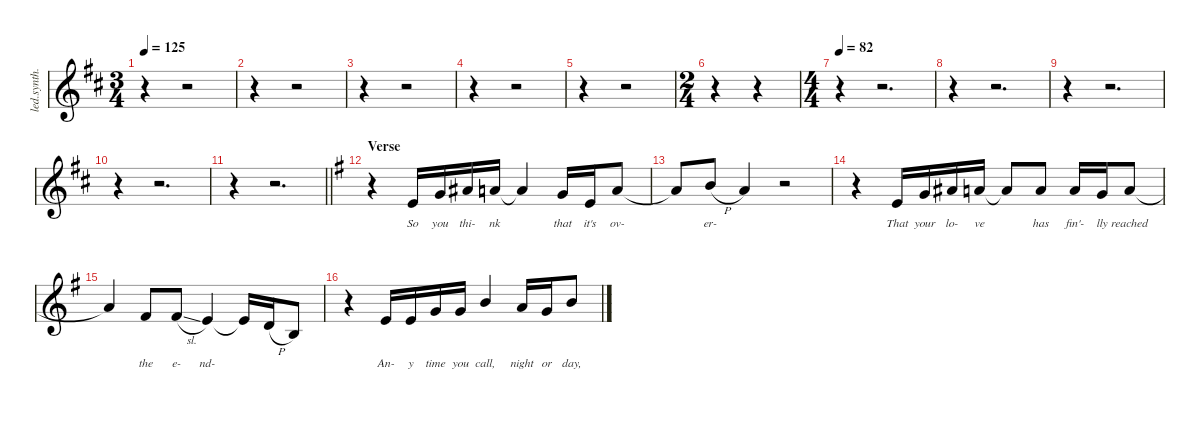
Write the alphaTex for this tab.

\defaultSystemsLayout 4
\hideDynamics
\bracketExtendMode nobrackets
\track ("Vocal" "led.synth.") {instrument lead2sawtooth}
\staff {score}
\tuning (E4 B3 G3 D3 A2 E2)
\ts (3 4)
\tempo 125
\clef g2
\ks d
r.4{dy f beam Down} r.2{beam Down} |
r.4{beam Down} r.2{beam Down} |
r.4{beam Down} r.2{beam Down} |
r.4{beam Down} r.2{beam Down} |
r.4{beam Down} r.2{beam Down} |
\ts (2 4)
\beaming (8 2 2)
r.4{beam Down} r.4{beam Down} |
\ts (4 4)
\beaming (8 2 2 2 2)
\tempo 82
r.4{beam Down} r.2{d beam Down} |
r.4{beam Down} r.2{d beam Down} |
r.4{beam Down} r.2{d beam Down} |
r.4{beam Down} r.2{d beam Down} |
\barLineRight lightlight
r.4{beam Down} r.2{d beam Down} |
\section ("" "Verse")
\ks eminor
r.4{beam Down} 0.1{acc forcenatural}.16{lyrics (0 "So") lyrics (1 "") lyrics (2 "") lyrics (3 "") lyrics (4 "") beam Up} 3.1{acc forcenatural}.16{lyrics (0 "you") lyrics (1 "") lyrics (2 "") lyrics (3 "") lyrics (4 "") beam Up} 6.1{acc #}.16{lyrics (0 "thi-") lyrics (1 "") lyrics (2 "") lyrics (3 "") lyrics (4 "") beam Up} 5.1{acc forcenatural}.16{lyrics (0 "nk") lyrics (1 "") lyrics (2 "") lyrics (3 "") lyrics (4 "") beam Up} 5.1{t acc forcenatural}.4{beam Up} 3.1{acc forcenatural}.16{lyrics (0 "that") lyrics (1 "") lyrics (2 "") lyrics (3 "") lyrics (4 "") beam Up} 0.1{acc forcenatural}.16{lyrics (0 "it's") lyrics (1 "") lyrics (2 "") lyrics (3 "") lyrics (4 "") beam Up} 5.1{acc forcenatural}.8{lyrics (0 "ov-") lyrics (1 "") lyrics (2 "") lyrics (3 "") lyrics (4 "") beam Up} |
5.1{t acc forcenatural}.8{beam Up} 7.1{h acc forcenatural}.8{lyrics (0 "er-") lyrics (1 "") lyrics (2 "") lyrics (3 "") lyrics (4 "") beam Up} 5.1{acc forcenatural}.4{beam Up} r.2{beam Down} |
r.4{beam Down} 0.1{acc forcenatural}.16{lyrics (0 "That") lyrics (1 "") lyrics (2 "") lyrics (3 "") lyrics (4 "") beam Up} 3.1{acc forcenatural}.16{lyrics (0 "your") lyrics (1 "") lyrics (2 "") lyrics (3 "") lyrics (4 "") beam Up} 6.1{acc #}.16{lyrics (0 "lo-") lyrics (1 "") lyrics (2 "") lyrics (3 "") lyrics (4 "") beam Up} 5.1{acc forcenatural}.16{lyrics (0 "ve") lyrics (1 "") lyrics (2 "") lyrics (3 "") lyrics (4 "") beam Up} 5.1{t acc forcenatural}.8{beam Up} 5.1{acc forcenatural}.8{lyrics (0 "has") lyrics (1 "") lyrics (2 "") lyrics (3 "") lyrics (4 "") beam Up} 10.2{acc forcenatural}.16{lyrics (0 "fin'-") lyrics (1 "") lyrics (2 "") lyrics (3 "") lyrics (4 "") beam Up} 3.1{acc forcenatural}.16{lyrics (0 "lly") lyrics (1 "") lyrics (2 "") lyrics (3 "") lyrics (4 "") beam Up} 5.1{acc forcenatural}.8{lyrics (0 "reached") lyrics (1 "") lyrics (2 "") lyrics (3 "") lyrics (4 "") beam Up} |
5.1{t acc forcenatural}.4{beam Up} 2.1{acc #}.8{lyrics (0 "the") lyrics (1 "") lyrics (2 "") lyrics (3 "") lyrics (4 "") beam Up} 2.1{sl acc #}.8{lyrics (0 "e-") lyrics (1 "") lyrics (2 "") lyrics (3 "") lyrics (4 "") beam Up} 0.1{acc forcenatural}.4{lyrics (0 "nd-") lyrics (1 "") lyrics (2 "") lyrics (3 "") lyrics (4 "") beam Up} 0.1{t acc forcenatural}.16{beam Up} 3.2{h acc forcenatural}.16{beam Up} 0.2{acc forcenatural}.8{beam Up} |
r.4{beam Down} 0.1{acc forcenatural}.16{lyrics (0 "An-") lyrics (1 "") lyrics (2 "") lyrics (3 "") lyrics (4 "") beam Up} 0.1{acc forcenatural}.16{lyrics (0 "y") lyrics (1 "") lyrics (2 "") lyrics (3 "") lyrics (4 "") beam Up} 3.1{acc forcenatural}.16{lyrics (0 "time") lyrics (1 "") lyrics (2 "") lyrics (3 "") lyrics (4 "") beam Up} 3.1{acc forcenatural}.16{lyrics (0 "you") lyrics (1 "") lyrics (2 "") lyrics (3 "") lyrics (4 "") beam Up} 7.1{acc forcenatural}.4{lyrics (0 "call,") lyrics (1 "") lyrics (2 "") lyrics (3 "") lyrics (4 "") beam Up} 5.1{acc forcenatural}.16{lyrics (0 "night") lyrics (1 "") lyrics (2 "") lyrics (3 "") lyrics (4 "") beam Up} 3.1{acc forcenatural}.16{lyrics (0 "or") lyrics (1 "") lyrics (2 "") lyrics (3 "") lyrics (4 "") beam Up} 7.1{acc forcenatural}.8{lyrics (0 "day,") lyrics (1 "") lyrics (2 "") lyrics (3 "") lyrics (4 "") beam Up}
